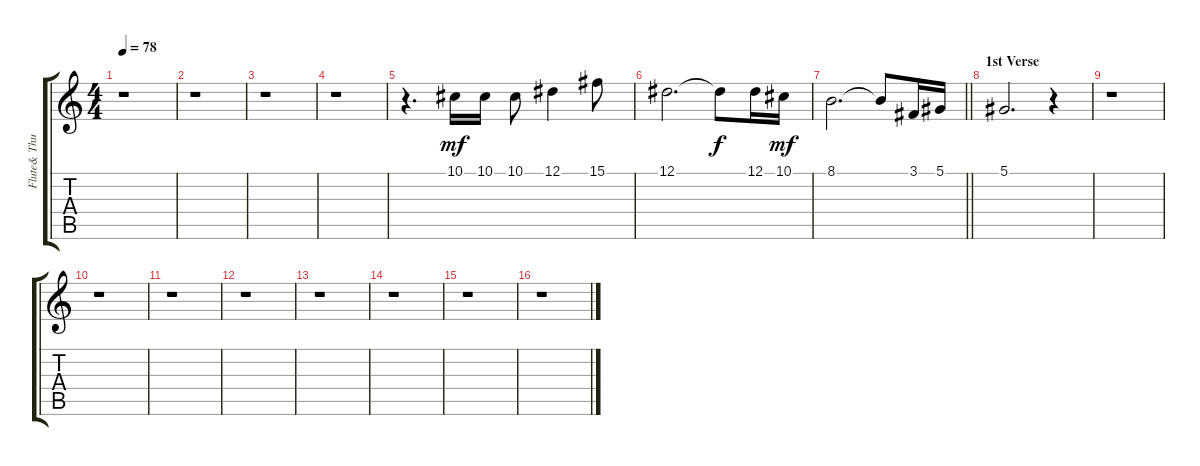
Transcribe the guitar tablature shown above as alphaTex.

\track ("Flute& Thunder" "Flute& Thu") {instrument flute}
\staff {score tabs}
\tuning (Eb4 Bb3 Gb3 Db3 Ab2 Eb2) {hide}
\ts (4 4)
\tempo 78
\clef g2
\ks c
r.1{dy f} |
r.1 |
r.1 |
r.1 |
r.4{d} 10.1.16{dy mf} 10.1.16 10.1.8 12.1.4 15.1.8 |
12.1.2{d} 12.1{t}.8{dy f} 12.1.16 10.1.16{dy mf} |
\barLineRight lightlight
8.1.2{d} 8.1{t}.8 3.1.16 5.1.16 |
\section ("" "1st Verse")
5.1.2{d} r.4 |
r.1 |
r.1 |
r.1 |
r.1 |
r.1 |
r.1 |
r.1 |
r.1
